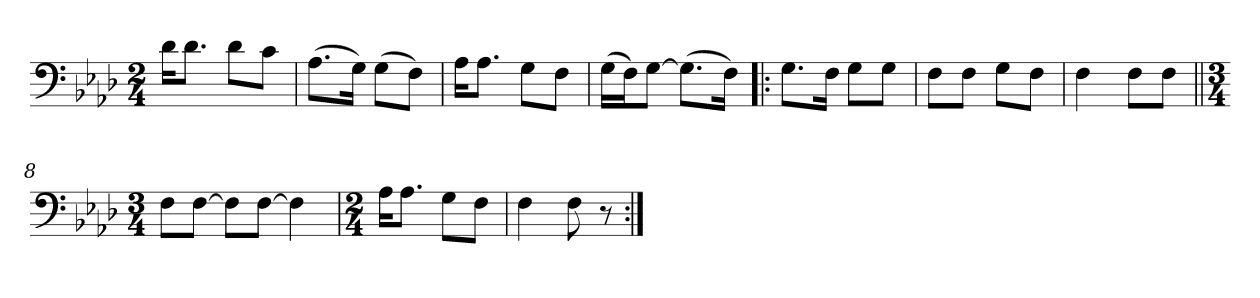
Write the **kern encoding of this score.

**kern
*part1
*staff1
*clefF4
*k[b-e-a-d-]
*M2/4
=1
16d-\KL
8.d-\J
8d-\L
8c\J
=2
(8.A-\L
16G\Jk)
(8G\L
8F\J)
=3
16A-\KL
8.A-\J
8G\L
8F\J
=4
(16G\LL
16F\J)
[8G\J
(8.G\L]
16F\Jk)
=5!|:
8.G\L
16F\Jk
8G\L
8G\J
=6
8F\L
8F\J
8G\L
8F\J
=7
4F\
8F\L
8F\J
=8||
*M3/4
8F\L
[8F\J
8F\L]
[8F\J
4F\]
=9
*M2/4
16A-\KL
8.A-\J
8G\L
8F\J
=10
4F\
8F\
8r
=:|!
*-
